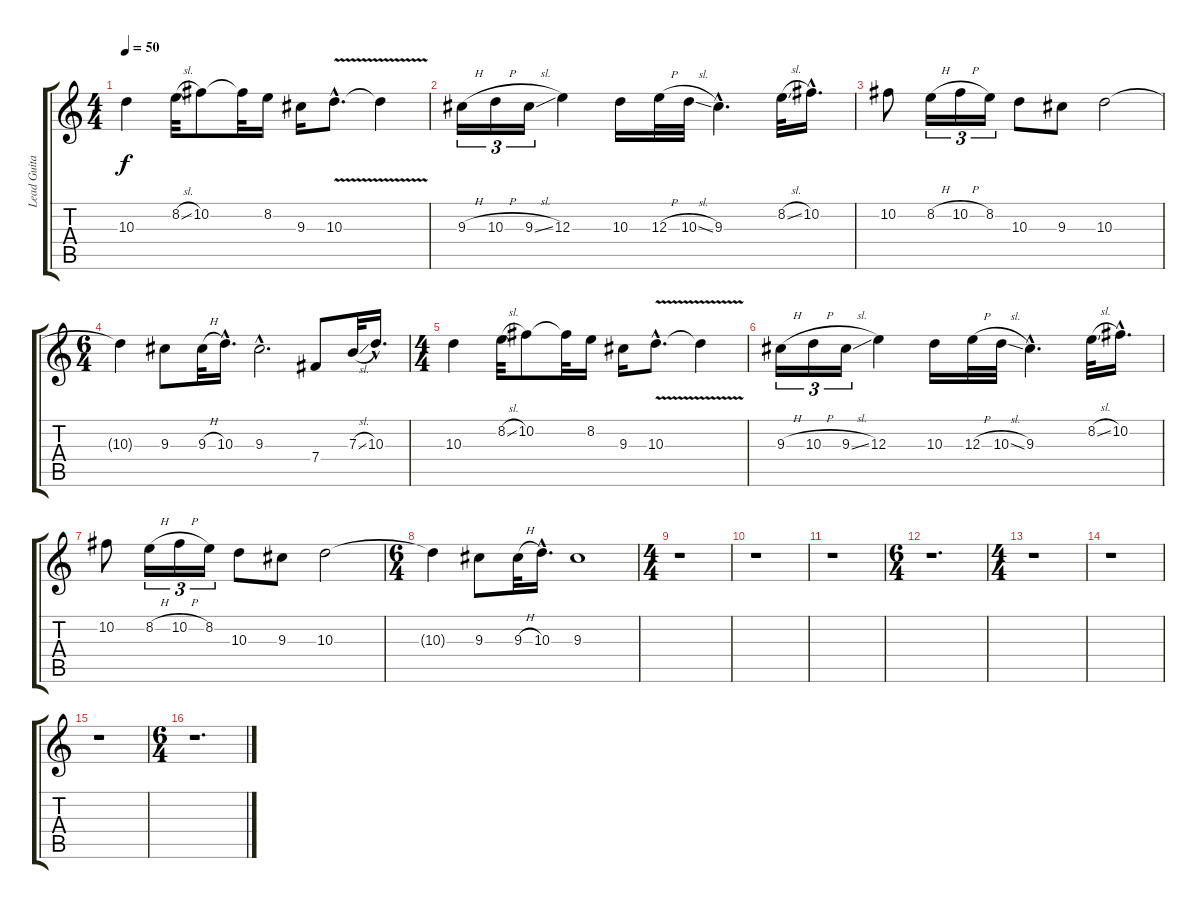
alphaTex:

\track ("Lead Guitar 2" "Lead Guita") {instrument overdrivenguitar}
\staff {score tabs}
\tuning (Db4 Ab3 E3 B2 Gb2 Db2) {hide}
\ts (4 4)
\tempo 50
\clef g2
\ks c
10.3.4{dy f} 8.2{sl}.32 10.2.8 10.2{t}.32 8.2.16 9.3.16 10.3{v hac}.8{d} 10.3{t}.4 |
9.3{h}.16{tu (3 2)} 10.3{h}.16{tu (3 2)} 9.3{sl}.16{tu (3 2)} 12.3.4 10.3.16 12.3{h}.32 10.3{sl}.32 9.3{hac}.4{d} 8.2{sl}.32 10.2{hac}.16{d} |
10.2.8 8.2{h}.16{tu (3 2)} 10.2{h}.16{tu (3 2)} 8.2.16{tu (3 2)} 10.3.8 9.3.8 10.3.2 |
\ts (6 4)
10.3{t}.4 9.3.8 9.3{h}.32 10.3{hac}.16{d} 9.3{hac}.2{d} 7.4.8 7.3{sl}.32 10.3{hac}.16{d} |
\ts (4 4)
10.3.4 8.2{sl}.32 10.2.8 10.2{t}.32 8.2.16 9.3.16 10.3{v hac}.8{d} 10.3{t}.4 |
9.3{h}.16{tu (3 2)} 10.3{h}.16{tu (3 2)} 9.3{sl}.16{tu (3 2)} 12.3.4 10.3.16 12.3{h}.32 10.3{sl}.32 9.3{hac}.4{d} 8.2{sl}.32 10.2{hac}.16{d} |
10.2.8 8.2{h}.16{tu (3 2)} 10.2{h}.16{tu (3 2)} 8.2.16{tu (3 2)} 10.3.8 9.3.8 10.3.2 |
\ts (6 4)
10.3{t}.4 9.3.8 9.3{h}.32 10.3{hac}.16{d} 9.3.1{volume 0} |
\ts (4 4)
r.1 |
r.1 |
r.1 |
\ts (6 4)
r.1{d} |
\ts (4 4)
r.1 |
r.1 |
r.1 |
\ts (6 4)
r.1{d}
